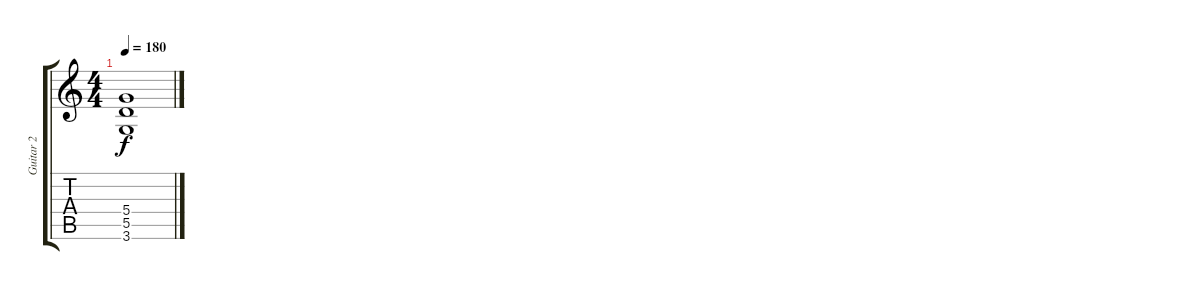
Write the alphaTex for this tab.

\track ("Guitar 2" "Guitar 2") {instrument overdrivenguitar}
\staff {score tabs}
\tuning (E4 B3 G3 D3 A2 E2) {hide}
\ts (4 4)
\tempo 180
\clef g2
\ks c
(5.4 5.5 3.6).1{dy f}
